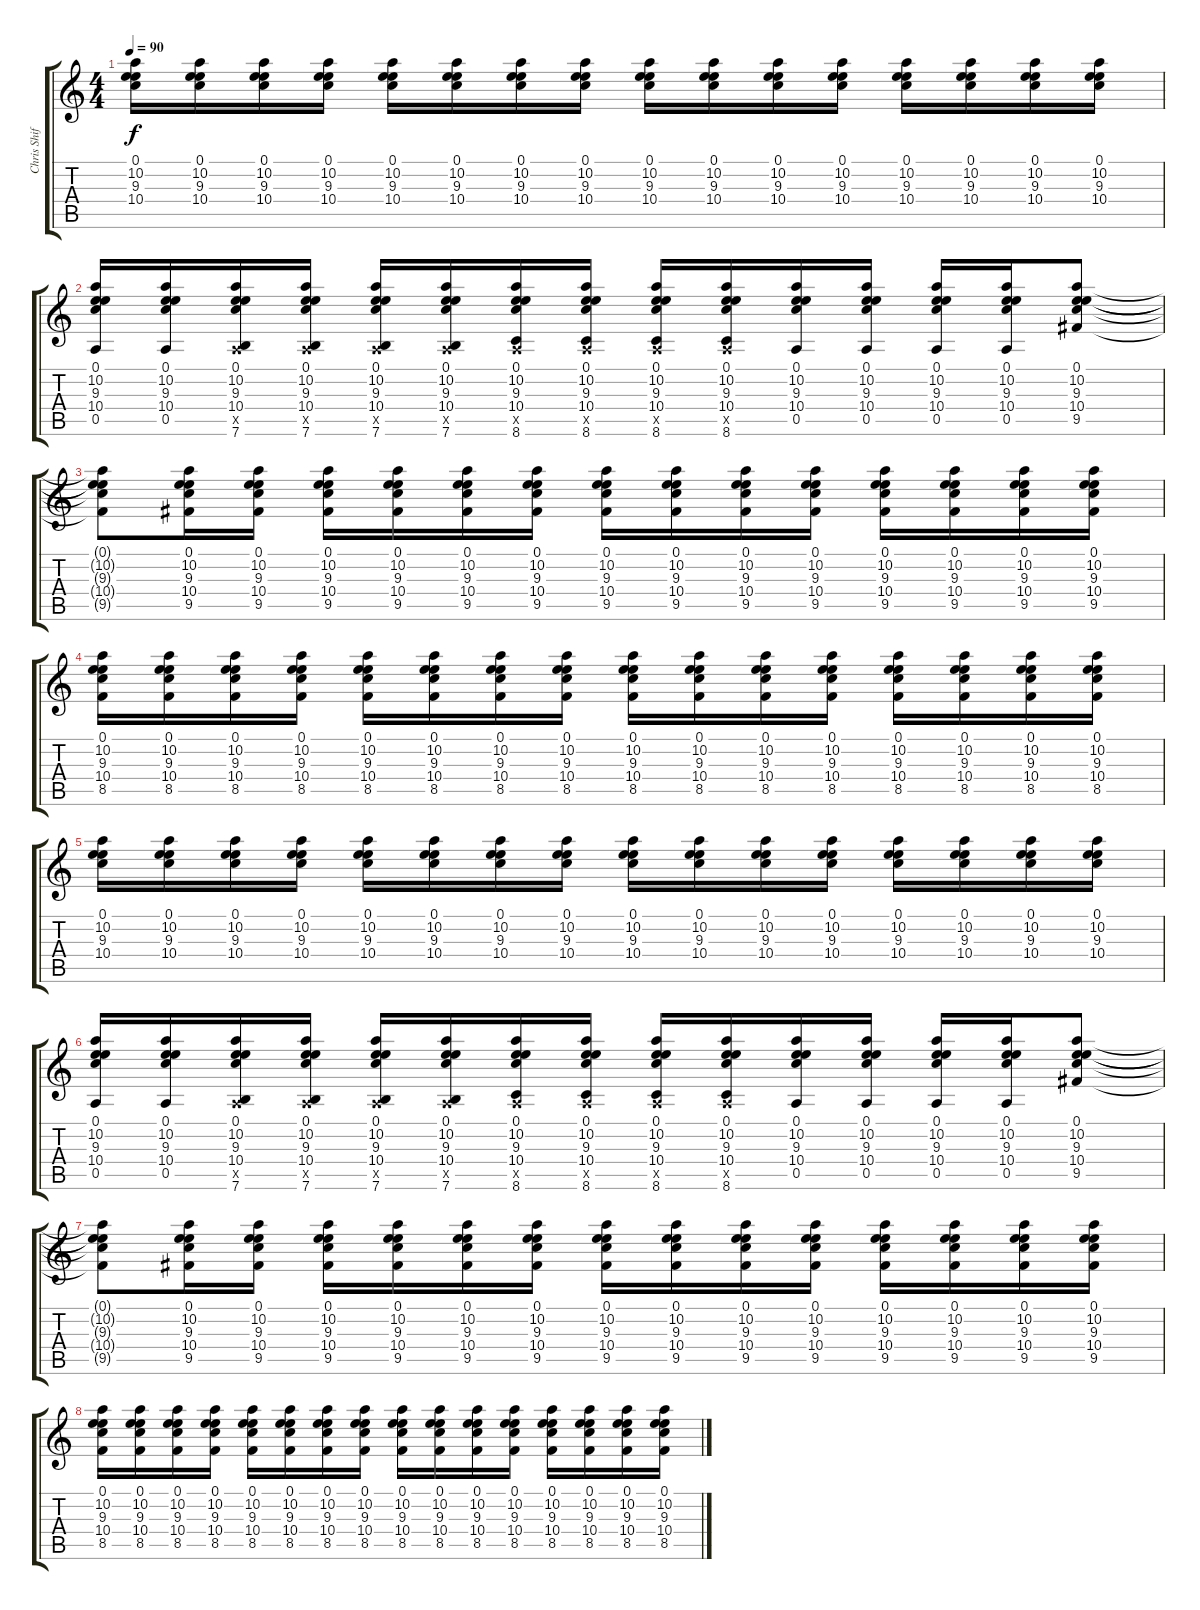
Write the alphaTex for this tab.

\track ("Chris Shifflet - Lead Guitar" "Chris Shif") {instrument electricguitarclean}
\staff {score tabs}
\tuning (E4 B3 G3 D3 A2 E2) {hide}
\ts (4 4)
\tempo 90
\clef g2
\ks c
(0.1 10.2 9.3 10.4).16{dy f} (0.1 10.2 9.3 10.4).16 (0.1 10.2 9.3 10.4).16 (0.1 10.2 9.3 10.4).16 (0.1 10.2 9.3 10.4).16 (0.1 10.2 9.3 10.4).16 (0.1 10.2 9.3 10.4).16 (0.1 10.2 9.3 10.4).16 (0.1 10.2 9.3 10.4).16 (0.1 10.2 9.3 10.4).16 (0.1 10.2 9.3 10.4).16 (0.1 10.2 9.3 10.4).16 (0.1 10.2 9.3 10.4).16 (0.1 10.2 9.3 10.4).16 (0.1 10.2 9.3 10.4).16 (0.1 10.2 9.3 10.4).16 |
(0.1 10.2 9.3 10.4 0.5).16 (0.1 10.2 9.3 10.4 0.5).16 (0.1 10.2 9.3 10.4 0.5{x} 7.6).16 (0.1 10.2 9.3 10.4 0.5{x} 7.6).16 (0.1 10.2 9.3 10.4 0.5{x} 7.6).16 (0.1 10.2 9.3 10.4 0.5{x} 7.6).16 (0.1 10.2 9.3 10.4 0.5{x} 8.6).16 (0.1 10.2 9.3 10.4 0.5{x} 8.6).16 (0.1 10.2 9.3 10.4 0.5{x} 8.6).16 (0.1 10.2 9.3 10.4 0.5{x} 8.6).16 (0.1 10.2 9.3 10.4 0.5).16 (0.1 10.2 9.3 10.4 0.5).16 (0.1 10.2 9.3 10.4 0.5).16 (0.1 10.2 9.3 10.4 0.5).16 (0.1 10.2 9.3 10.4 9.5).8 |
(0.1{t} 10.2{t} 9.3{t} 10.4{t} 9.5{t}).8 (0.1 10.2 9.3 10.4 9.5).16 (0.1 10.2 9.3 10.4 9.5).16 (0.1 10.2 9.3 10.4 9.5).16 (0.1 10.2 9.3 10.4 9.5).16 (0.1 10.2 9.3 10.4 9.5).16 (0.1 10.2 9.3 10.4 9.5).16 (0.1 10.2 9.3 10.4 9.5).16 (0.1 10.2 9.3 10.4 9.5).16 (0.1 10.2 9.3 10.4 9.5).16 (0.1 10.2 9.3 10.4 9.5).16 (0.1 10.2 9.3 10.4 9.5).16 (0.1 10.2 9.3 10.4 9.5).16 (0.1 10.2 9.3 10.4 9.5).16 (0.1 10.2 9.3 10.4 9.5).16 |
(0.1 10.2 9.3 10.4 8.5).16 (0.1 10.2 9.3 10.4 8.5).16 (0.1 10.2 9.3 10.4 8.5).16 (0.1 10.2 9.3 10.4 8.5).16 (0.1 10.2 9.3 10.4 8.5).16 (0.1 10.2 9.3 10.4 8.5).16 (0.1 10.2 9.3 10.4 8.5).16 (0.1 10.2 9.3 10.4 8.5).16 (0.1 10.2 9.3 10.4 8.5).16 (0.1 10.2 9.3 10.4 8.5).16 (0.1 10.2 9.3 10.4 8.5).16 (0.1 10.2 9.3 10.4 8.5).16 (0.1 10.2 9.3 10.4 8.5).16 (0.1 10.2 9.3 10.4 8.5).16 (0.1 10.2 9.3 10.4 8.5).16 (0.1 10.2 9.3 10.4 8.5).16 |
(0.1 10.2 9.3 10.4).16 (0.1 10.2 9.3 10.4).16 (0.1 10.2 9.3 10.4).16 (0.1 10.2 9.3 10.4).16 (0.1 10.2 9.3 10.4).16 (0.1 10.2 9.3 10.4).16 (0.1 10.2 9.3 10.4).16 (0.1 10.2 9.3 10.4).16 (0.1 10.2 9.3 10.4).16 (0.1 10.2 9.3 10.4).16 (0.1 10.2 9.3 10.4).16 (0.1 10.2 9.3 10.4).16 (0.1 10.2 9.3 10.4).16 (0.1 10.2 9.3 10.4).16 (0.1 10.2 9.3 10.4).16 (0.1 10.2 9.3 10.4).16 |
(0.1 10.2 9.3 10.4 0.5).16 (0.1 10.2 9.3 10.4 0.5).16 (0.1 10.2 9.3 10.4 0.5{x} 7.6).16 (0.1 10.2 9.3 10.4 0.5{x} 7.6).16 (0.1 10.2 9.3 10.4 0.5{x} 7.6).16 (0.1 10.2 9.3 10.4 0.5{x} 7.6).16 (0.1 10.2 9.3 10.4 0.5{x} 8.6).16 (0.1 10.2 9.3 10.4 0.5{x} 8.6).16 (0.1 10.2 9.3 10.4 0.5{x} 8.6).16 (0.1 10.2 9.3 10.4 0.5{x} 8.6).16 (0.1 10.2 9.3 10.4 0.5).16 (0.1 10.2 9.3 10.4 0.5).16 (0.1 10.2 9.3 10.4 0.5).16 (0.1 10.2 9.3 10.4 0.5).16 (0.1 10.2 9.3 10.4 9.5).8 |
(0.1{t} 10.2{t} 9.3{t} 10.4{t} 9.5{t}).8 (0.1 10.2 9.3 10.4 9.5).16 (0.1 10.2 9.3 10.4 9.5).16 (0.1 10.2 9.3 10.4 9.5).16 (0.1 10.2 9.3 10.4 9.5).16 (0.1 10.2 9.3 10.4 9.5).16 (0.1 10.2 9.3 10.4 9.5).16 (0.1 10.2 9.3 10.4 9.5).16 (0.1 10.2 9.3 10.4 9.5).16 (0.1 10.2 9.3 10.4 9.5).16 (0.1 10.2 9.3 10.4 9.5).16 (0.1 10.2 9.3 10.4 9.5).16 (0.1 10.2 9.3 10.4 9.5).16 (0.1 10.2 9.3 10.4 9.5).16 (0.1 10.2 9.3 10.4 9.5).16 |
(0.1 10.2 9.3 10.4 8.5).16 (0.1 10.2 9.3 10.4 8.5).16 (0.1 10.2 9.3 10.4 8.5).16 (0.1 10.2 9.3 10.4 8.5).16 (0.1 10.2 9.3 10.4 8.5).16 (0.1 10.2 9.3 10.4 8.5).16 (0.1 10.2 9.3 10.4 8.5).16 (0.1 10.2 9.3 10.4 8.5).16 (0.1 10.2 9.3 10.4 8.5).16 (0.1 10.2 9.3 10.4 8.5).16 (0.1 10.2 9.3 10.4 8.5).16 (0.1 10.2 9.3 10.4 8.5).16 (0.1 10.2 9.3 10.4 8.5).16 (0.1 10.2 9.3 10.4 8.5).16 (0.1 10.2 9.3 10.4 8.5).16 (0.1 10.2 9.3 10.4 8.5).16
